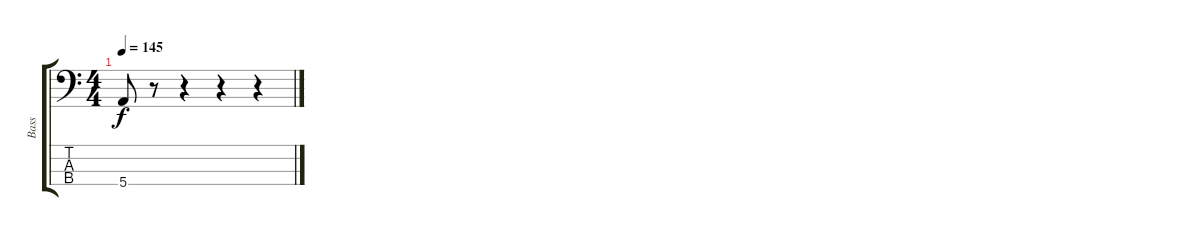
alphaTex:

\track ("Bass" "Bass") {instrument electricbassfinger}
\staff {score tabs}
\tuning (G2 D2 A1 E1) {hide}
\ts (4 4)
\tempo 145
\clef f4
\ks c
5.4.8{dy f} r.8 r.4 r.4 r.4
